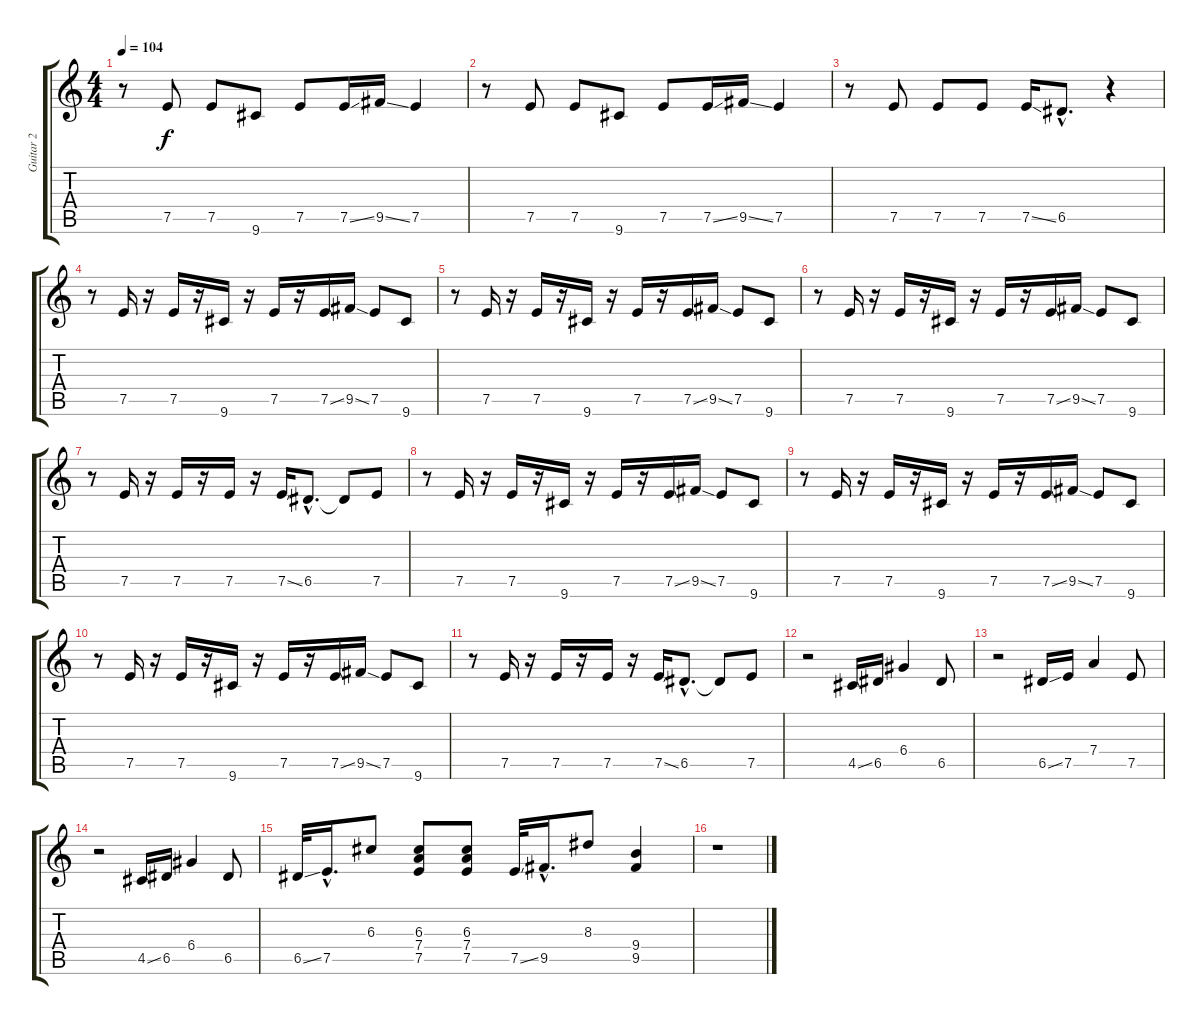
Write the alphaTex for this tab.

\track ("Guitar 2" "Guitar 2") {instrument electricguitarclean}
\staff {score tabs}
\tuning (E4 B3 G3 D3 A2 E2) {hide}
\ts (4 4)
\tempo 104
\clef g2
\ks c
r.8{dy f} 7.5.8 7.5.8 9.6.8 7.5.8 7.5{ss}.16 9.5{ss}.16 7.5.4 |
r.8 7.5.8 7.5.8 9.6.8 7.5.8 7.5{ss}.16 9.5{ss}.16 7.5.4 |
r.8 7.5.8 7.5.8 7.5.8 7.5{ss}.16 6.5{hac}.8{d} r.4 |
r.8 7.5.16 r.16 7.5.16 r.16 9.6.16 r.16 7.5.16 r.16 7.5{ss}.16 9.5{ss}.16 7.5.8 9.6.8 |
r.8 7.5.16 r.16 7.5.16 r.16 9.6.16 r.16 7.5.16 r.16 7.5{ss}.16 9.5{ss}.16 7.5.8 9.6.8 |
r.8 7.5.16 r.16 7.5.16 r.16 9.6.16 r.16 7.5.16 r.16 7.5{ss}.16 9.5{ss}.16 7.5.8 9.6.8 |
r.8 7.5.16 r.16 7.5.16 r.16 7.5.16 r.16 7.5{ss}.16 6.5{hac}.8{d} 6.5{t}.8 7.5.8 |
r.8 7.5.16 r.16 7.5.16 r.16 9.6.16 r.16 7.5.16 r.16 7.5{ss}.16 9.5{ss}.16 7.5.8 9.6.8 |
r.8 7.5.16 r.16 7.5.16 r.16 9.6.16 r.16 7.5.16 r.16 7.5{ss}.16 9.5{ss}.16 7.5.8 9.6.8 |
r.8 7.5.16 r.16 7.5.16 r.16 9.6.16 r.16 7.5.16 r.16 7.5{ss}.16 9.5{ss}.16 7.5.8 9.6.8 |
r.8 7.5.16 r.16 7.5.16 r.16 7.5.16 r.16 7.5{ss}.16 6.5{hac}.8{d} 6.5{t}.8 7.5.8 |
r.2 4.5{ss}.16 6.5.16 6.4.4 6.5.8 |
r.2 6.5{ss}.16 7.5.16 7.4.4 7.5.8 |
r.2 4.5{ss}.16 6.5.16 6.4.4 6.5.8 |
6.5{ss}.32 7.5{hac}.16{d} 6.3.8 (6.3 7.4 7.5).8 (6.3 7.4 7.5).8 7.5{ss}.32 9.5{hac}.16{d} 8.3.8 (9.4 9.5).4 |
r.1
